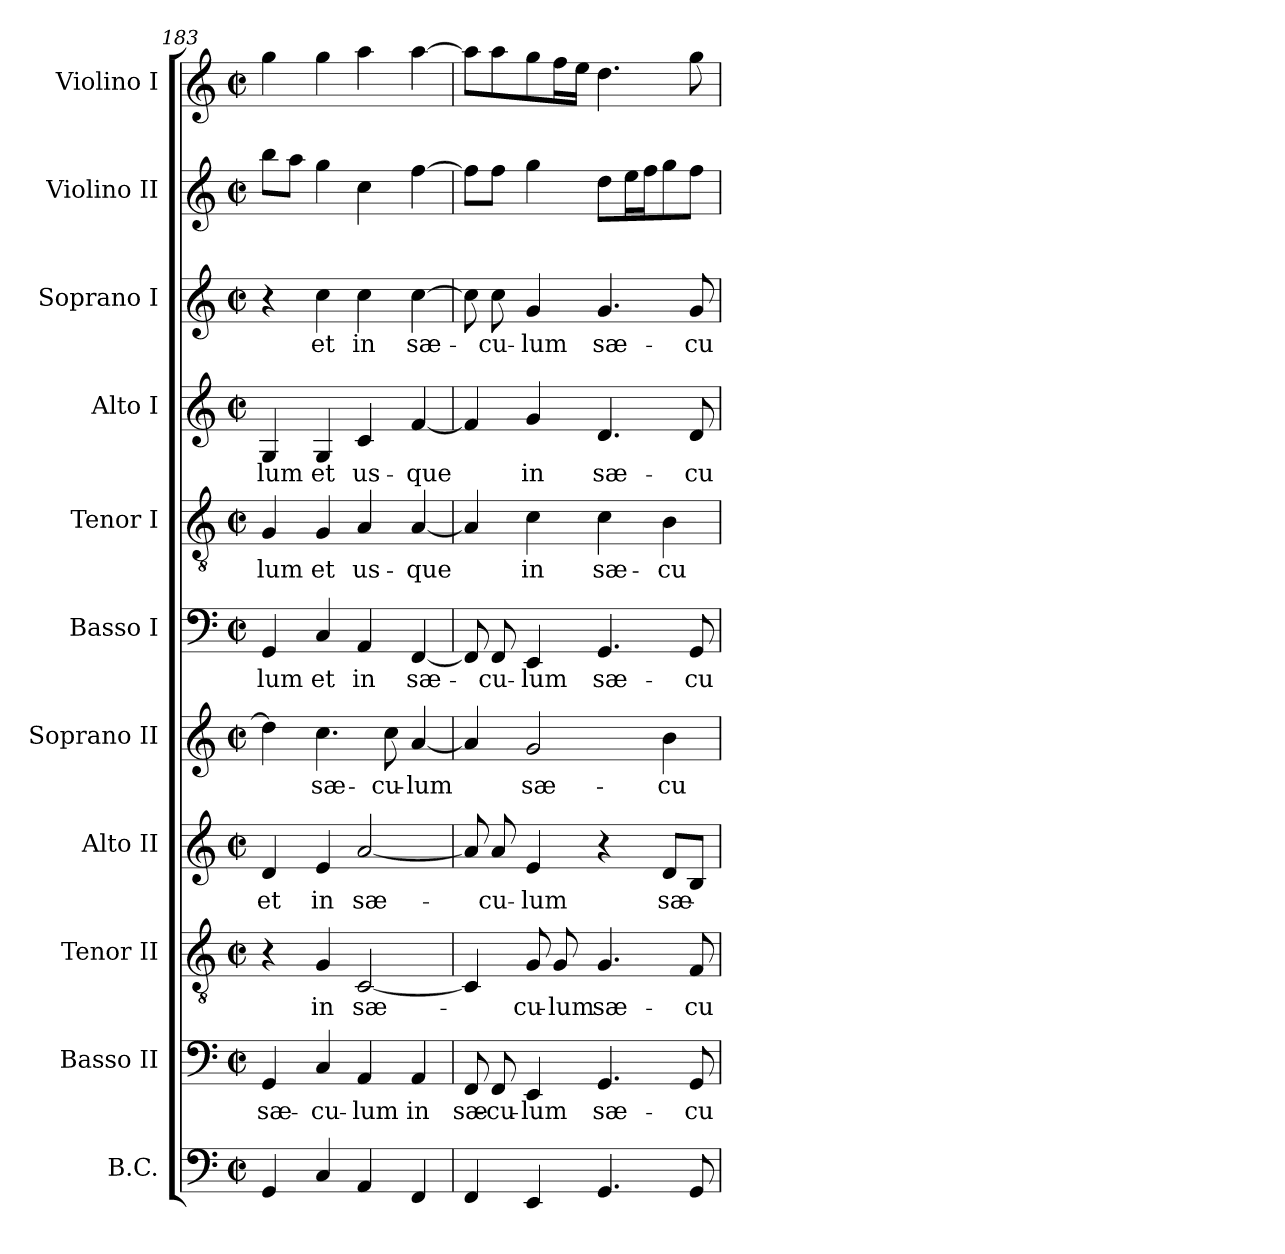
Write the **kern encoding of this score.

**kern	**kern	**text	**kern	**text	**kern	**text	**kern	**text	**kern	**text	**kern	**text	**kern	**text	**kern	**text	**kern	**kern
*part11	*part10	*part10	*part9	*part9	*part8	*part8	*part7	*part7	*part6	*part6	*part5	*part5	*part4	*part4	*part3	*part3	*part2	*part1
*staff11	*staff10	*staff10	*staff9	*staff9	*staff8	*staff8	*staff7	*staff7	*staff6	*staff6	*staff5	*staff5	*staff4	*staff4	*staff3	*staff3	*staff2	*staff1
*I"B.C.	*I"Basso II	*	*I"Tenor II	*	*I"Alto II	*	*I"Soprano II	*	*I"Basso I	*	*I"Tenor I	*	*I"Alto I	*	*I"Soprano I	*	*I"Violino II	*I"Violino I
*I'BC	*I'B 2	*	*I'T 2	*	*I'A 2	*	*I'S 2	*	*I'B 1	*	*I'T 1	*	*I'A 1	*	*I'S 1	*	*I'Vln. II	*I'Vln. I
!!LO:PB:g=z
*clefF4	*clefF4	*	*clefGv2	*	*clefG2	*	*clefG2	*	*clefF4	*	*clefGv2	*	*clefG2	*	*clefG2	*	*clefG2	*clefG2
*k[]	*k[]	*	*k[]	*	*k[]	*	*k[]	*	*k[]	*	*k[]	*	*k[]	*	*k[]	*	*k[]	*k[]
*C:	*C:	*	*C:	*	*C:	*	*C:	*	*C:	*	*C:	*	*C:	*	*C:	*	*C:	*C:
*M2/2	*M2/2	*	*M2/2	*	*M2/2	*	*M2/2	*	*M2/2	*	*M2/2	*	*M2/2	*	*M2/2	*	*M2/2	*M2/2
*met(c|)	*met(c|)	*	*met(c|)	*	*met(c|)	*	*met(c|)	*	*met(c|)	*	*met(c|)	*	*met(c|)	*	*met(c|)	*	*met(c|)	*met(c|)
=183	=183	=183	=183	=183	=183	=183	=183	=183	=183	=183	=183	=183	=183	=183	=183	=183	=183	=183
!	!	!LO:LY:b	!	!	!	!	!	!	!	!	!	!	!	!	!	!	!	!
!	!	!	!	!	!	!LO:LY:b	!	!	!	!	!	!	!	!	!	!	!	!
!	!	!	!	!	!	!	!	!	!	!LO:LY:b	!	!	!	!	!	!	!	!
!	!	!	!	!	!	!	!	!	!	!	!	!LO:LY:b	!	!	!	!	!	!
!	!	!	!	!	!	!	!	!	!	!	!	!	!	!LO:LY:b	!	!	!	!
4GG/	4GG/	sæ-	4r	.	4d/	et	4dd\]	.	4GG/	-lum	4G/	-lum	4G/	-lum	4r	.	8bb\L	4gg\
.	.	.	.	.	.	.	.	.	.	.	.	.	.	.	.	.	8aa\J	.
!	!	!LO:LY:b	!	!	!	!	!	!	!	!	!	!	!	!	!	!	!	!
!	!	!	!	!LO:LY:b	!	!	!	!	!	!	!	!	!	!	!	!	!	!
!	!	!	!	!	!	!LO:LY:b	!	!	!	!	!	!	!	!	!	!	!	!
!	!	!	!	!	!	!	!	!LO:LY:b	!	!	!	!	!	!	!	!	!	!
!	!	!	!	!	!	!	!	!	!	!LO:LY:b	!	!	!	!	!	!	!	!
!	!	!	!	!	!	!	!	!	!	!	!	!LO:LY:b	!	!	!	!	!	!
!	!	!	!	!	!	!	!	!	!	!	!	!	!	!LO:LY:b	!	!	!	!
!	!	!	!	!	!	!	!	!	!	!	!	!	!	!	!	!LO:LY:b	!	!
4C/	4C/	-cu-	4G/	in	4e/	in	4.cc\	sæ-	4C/	et	4G/	et	4G/	et	4cc\	et	4gg\	4gg\
!	!	!LO:LY:b	!	!	!	!	!	!	!	!	!	!	!	!	!	!	!	!
!	!	!	!	!LO:LY:b	!	!	!	!	!	!	!	!	!	!	!	!	!	!
!	!	!	!	!	!	!LO:LY:b	!	!	!	!	!	!	!	!	!	!	!	!
!	!	!	!	!	!	!	!	!	!	!LO:LY:b	!	!	!	!	!	!	!	!
!	!	!	!	!	!	!	!	!	!	!	!	!LO:LY:b	!	!	!	!	!	!
!	!	!	!	!	!	!	!	!	!	!	!	!	!	!LO:LY:b	!	!	!	!
!	!	!	!	!	!	!	!	!	!	!	!	!	!	!	!	!LO:LY:b	!	!
4AA/	4AA/	-lum	[2C/	sæ-	[2a/	sæ-	.	.	4AA/	in	4A/	us-	4c/	us-	4cc\	in	4cc\	4aa\
!	!	!	!	!	!	!	!	!LO:LY:b	!	!	!	!	!	!	!	!	!	!
.	.	.	.	.	.	.	8cc\	-cu-	.	.	.	.	.	.	.	.	.	.
!	!	!LO:LY:b	!	!	!	!	!	!	!	!	!	!	!	!	!	!	!	!
!	!	!	!	!	!	!	!	!LO:LY:b	!	!	!	!	!	!	!	!	!	!
!	!	!	!	!	!	!	!	!	!	!LO:LY:b	!	!	!	!	!	!	!	!
!	!	!	!	!	!	!	!	!	!	!	!	!LO:LY:b	!	!	!	!	!	!
!	!	!	!	!	!	!	!	!	!	!	!	!	!	!LO:LY:b	!	!	!	!
!	!	!	!	!	!	!	!	!	!	!	!	!	!	!	!	!LO:LY:b	!	!
4FF/	4AA/	in	.	.	.	.	[4a/	-lum	[4FF/	sæ-	[4A/	-que	[4f/	-que	[4cc\	sæ-	[4ff\	[4aa\
=184	=184	=184	=184	=184	=184	=184	=184	=184	=184	=184	=184	=184	=184	=184	=184	=184	=184	=184
!	!	!LO:LY:b	!	!	!	!	!	!	!	!	!	!	!	!	!	!	!	!
4FF/	8FF/	sæ-	4C/]	.	8a/]	.	4a/]	.	8FF/]	.	4A/]	.	4f/]	.	8cc\]	.	8ff\L]	8aa\L]
!	!	!LO:LY:b	!	!	!	!	!	!	!	!	!	!	!	!	!	!	!	!
!	!	!	!	!	!	!LO:LY:b	!	!	!	!	!	!	!	!	!	!	!	!
!	!	!	!	!	!	!	!	!	!	!LO:LY:b	!	!	!	!	!	!	!	!
!	!	!	!	!	!	!	!	!	!	!	!	!	!	!	!	!LO:LY:b	!	!
.	8FF/	-cu-	.	.	8a/	-cu-	.	.	8FF/	-cu-	.	.	.	.	8cc\	-cu-	8ff\J	8aa\
!	!	!LO:LY:b	!	!	!	!	!	!	!	!	!	!	!	!	!	!	!	!
!	!	!	!	!LO:LY:b	!	!	!	!	!	!	!	!	!	!	!	!	!	!
!	!	!	!	!	!	!LO:LY:b	!	!	!	!	!	!	!	!	!	!	!	!
!	!	!	!	!	!	!	!	!LO:LY:b	!	!	!	!	!	!	!	!	!	!
!	!	!	!	!	!	!	!	!	!	!LO:LY:b	!	!	!	!	!	!	!	!
!	!	!	!	!	!	!	!	!	!	!	!	!LO:LY:b	!	!	!	!	!	!
!	!	!	!	!	!	!	!	!	!	!	!	!	!	!LO:LY:b	!	!	!	!
!	!	!	!	!	!	!	!	!	!	!	!	!	!	!	!	!LO:LY:b	!	!
4EE/	4EE/	-lum	8G/	-cu-	4e/	-lum	2g/	sæ-	4EE/	-lum	4c\	in	4g/	in	4g/	-lum	4gg\	8gg\
!	!	!	!	!LO:LY:b	!	!	!	!	!	!	!	!	!	!	!	!	!	!
.	.	.	8G/	-lum	.	.	.	.	.	.	.	.	.	.	.	.	.	16ff\L
.	.	.	.	.	.	.	.	.	.	.	.	.	.	.	.	.	.	16ee\JJ
!	!	!LO:LY:b	!	!	!	!	!	!	!	!	!	!	!	!	!	!	!	!
!	!	!	!	!LO:LY:b	!	!	!	!	!	!	!	!	!	!	!	!	!	!
!	!	!	!	!	!	!	!	!	!	!LO:LY:b	!	!	!	!	!	!	!	!
!	!	!	!	!	!	!	!	!	!	!	!	!LO:LY:b	!	!	!	!	!	!
!	!	!	!	!	!	!	!	!	!	!	!	!	!	!LO:LY:b	!	!	!	!
!	!	!	!	!	!	!	!	!	!	!	!	!	!	!	!	!LO:LY:b	!	!
4.GG/	4.GG/	sæ-	4.G/	sæ-	4r	.	.	.	4.GG/	sæ-	4c\	sæ-	4.d/	sæ-	4.g/	sæ-	8dd\L	4.dd\
.	.	.	.	.	.	.	.	.	.	.	.	.	.	.	.	.	16ee\L	.
.	.	.	.	.	.	.	.	.	.	.	.	.	.	.	.	.	16ff\J	.
!	!	!	!	!	!	!LO:LY:b	!	!	!	!	!	!	!	!	!	!	!	!
!	!	!	!	!	!	!	!	!LO:LY:b	!	!	!	!	!	!	!	!	!	!
!	!	!	!	!	!	!	!	!	!	!	!	!LO:LY:b	!	!	!	!	!	!
.	.	.	.	.	8d/L	sæ-	4b\	-cu-	.	.	4B\	-cu-	.	.	.	.	8gg\	.
!	!	!LO:LY:b	!	!	!	!	!	!	!	!	!	!	!	!	!	!	!	!
!	!	!	!	!LO:LY:b	!	!	!	!	!	!	!	!	!	!	!	!	!	!
!	!	!	!	!	!	!	!	!	!	!LO:LY:b	!	!	!	!	!	!	!	!
!	!	!	!	!	!	!	!	!	!	!	!	!	!	!LO:LY:b	!	!	!	!
!	!	!	!	!	!	!	!	!	!	!	!	!	!	!	!	!LO:LY:b	!	!
8GG/	8GG/	-cu-	8F/	-cu-	8B/J	.	.	.	8GG/	-cu-	.	.	8d/	-cu-	8g/	-cu-	8ff\J	8gg\
=	=	=	=	=	=	=	=	=	=	=	=	=	=	=	=	=	=	=
*-	*-	*-	*-	*-	*-	*-	*-	*-	*-	*-	*-	*-	*-	*-	*-	*-	*-	*-
